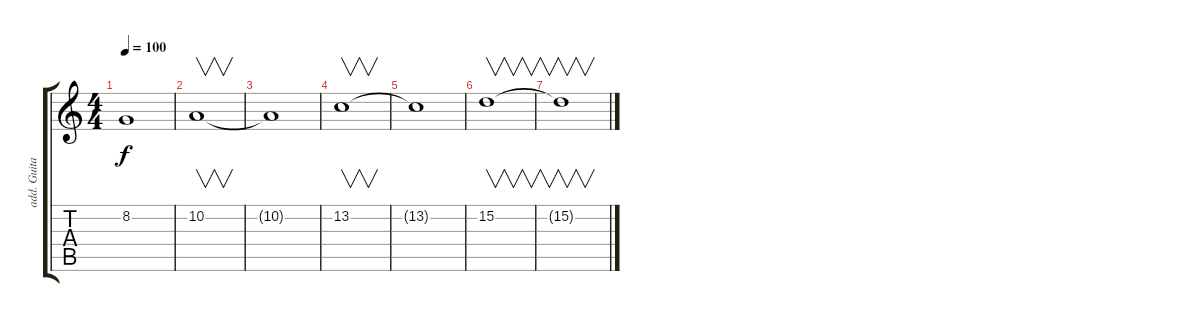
\track ("add. Guitar" "add. Guita") {instrument recorder}
\staff {score tabs}
\tuning (E4 B3 G3 D3 A2 E2) {hide}
\ts (4 4)
\tempo 100
\clef g2
\ks c
8.2{t}.1{dy f} |
10.2.1{v} |
10.2{t}.1 |
13.2.1{v} |
13.2{t}.1 |
15.2.1{v} |
15.2{t}.1{v}
